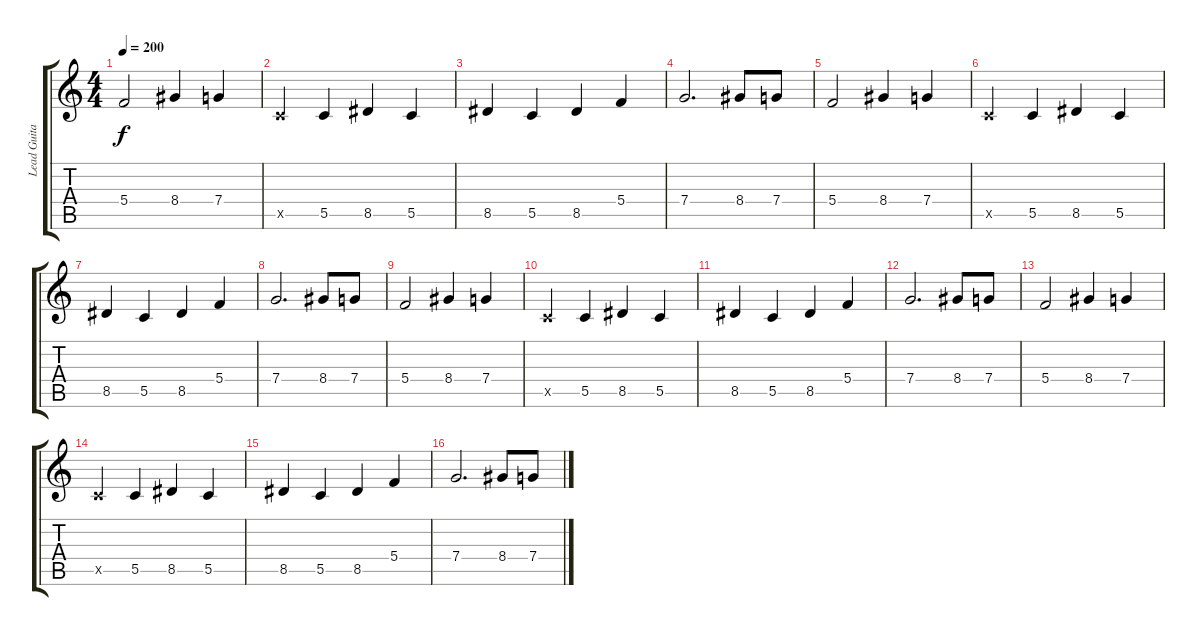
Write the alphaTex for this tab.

\track ("Lead Guitar " "Lead Guita") {instrument overdrivenguitar}
\staff {score tabs}
\tuning (D4 A3 F3 C3 G2 D2) {hide}
\ts (4 4)
\tempo 200
\clef g2
\ks c
5.4.2{dy f} 8.4.4 7.4.4 |
5.5{x}.4 5.5.4 8.5.4 5.5.4 |
8.5.4 5.5.4 8.5.4 5.4.4 |
7.4.2{d} 8.4.8 7.4.8 |
5.4.2 8.4.4 7.4.4 |
5.5{x}.4 5.5.4 8.5.4 5.5.4 |
8.5.4 5.5.4 8.5.4 5.4.4 |
7.4.2{d} 8.4.8 7.4.8 |
5.4.2 8.4.4 7.4.4 |
5.5{x}.4 5.5.4 8.5.4 5.5.4 |
8.5.4 5.5.4 8.5.4 5.4.4 |
7.4.2{d} 8.4.8 7.4.8 |
5.4.2 8.4.4 7.4.4 |
5.5{x}.4 5.5.4 8.5.4 5.5.4 |
8.5.4 5.5.4 8.5.4 5.4.4 |
7.4.2{d} 8.4.8 7.4.8
